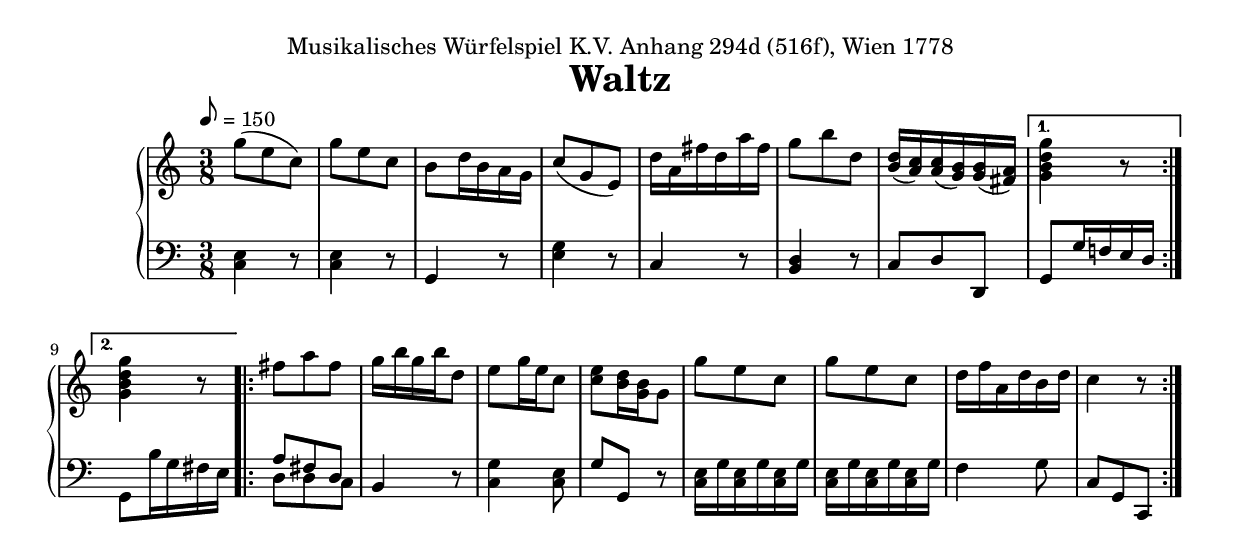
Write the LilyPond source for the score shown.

\version "2.14.2"
\pointAndClickOff

\header {
  dedication = "Musikalisches Würfelspiel K.V. Anhang 294d (516f), Wien 1778"
  title = "Waltz"
}

\paper {
  #(set-paper-size "a4")
  top-margin = 2\cm
}

%DICE: 4, 4, 4, 4, 4, 4, 4, 4, 4, 4, 4, 4, 4, 4, 4, 4
%TABLE DE MUSIQUE: 69, 95, 158, 13, 153, 55, 110, 24, 66, 139, 15, 132, 73, 58, 145, 79
DiceWaltz = {
  \new PianoStaff <<
    \new Staff = "RH acoustic grand" {
      \clef treble
      \time 3/8
      \key c \major
      {\tempo 8=150}
       \repeat volta 2 {
        g''8( e'' c'') |
        g''8 e'' c'' |
        b'8 d''16 b' a' g' |
        c''8( g' e') |
        d''16 a' fis'' d'' a'' fis'' |
        g''8 b'' d'' |
        <b' d''>16( <a' c''>) <a' c''>( <g' b'>) <g' b'>( <fis' a'>) |
      }
      \alternative {
        { <g' b' d'' g''>4 r8 } { <g' b' d'' g''>4 r8 }
      }

      \repeat volta 2 {
        fis''8  a'' fis'' |
        g''16 b'' g'' b'' d''8  |
        e''8 g''16 e'' c''8 |
        <c'' e''>8 <b' d''>16 <g' b'> g'8 |
        g''8 e'' c'' |
        g''8 e'' c'' |
        d''16 f'' a' d'' b' d'' |
        c''4 r8 |
      }
    }

    \new Staff = "LH acoustic grand" {
      \clef treble
      \clef bass
      \time 3/8
      \key c \major
      \repeat volta 2 {
        <c e>4 r8 |
        <c e>4 r8 |
        g,4 r8 |
        <e g>4 r8 |
        c4 r8 |
        <b, d>4 r8 |
        c8 d d, |
      }
      \alternative {
        { g,8 g16 f! e d } { g,8 b16 g fis e }
      }

      \repeat volta 2 {
        << { a8 fis d } \\ { d8 d c } >> |
        b,4 r8 |
        <c g>4 <c e>8 |
        g8 g, r |
        <c e>16 g <c e> g <c e> g |
        <c e>16 g <c e> g <c e> g |
        f4 g8 |
        c8 g, c, |
      }
    }
  >>
}

\score {
  \DiceWaltz
  \layout {#(layout-set-staff-size 18)}
}

\include "articulate.ly"
\score {
  \unfoldRepeats \articulate <<
    \DiceWaltz
  >>
  \midi {}
}

